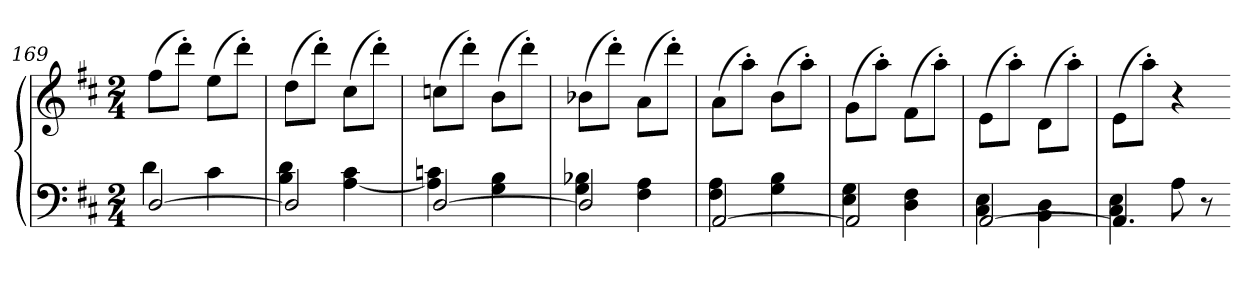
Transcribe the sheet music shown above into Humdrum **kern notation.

**kern	**kern
*part1	*part1
*staff2	*staff1
*clefF4	*clefG2
*k[f#c#]	*k[f#c#]
*D:	*D:
*M2/4	*M2/4
=169	=169
*^	*
[2D	4d	(8ff#L
.	.	8ddd'J)
.	4c#	(8eeL
.	.	8ddd'J)
=170	=170	=170
2D]	4B 4d	(8ddL
.	.	8ddd'J)
.	[4A 4c#	(8cc#L
.	.	8ddd'J)
=171	=171	=171
[2D	4A] 4cn	(8ccnL
.	.	8ddd'J)
.	4G 4B	(8bL
.	.	8ddd'J)
=172	=172	=172
2D]	4G 4B-X	(8b-XL
.	.	8ddd'J)
.	4F# 4A	(8aL
.	.	8ddd'J)
=173	=173	=173
[2AA	4F# 4A	(8aL
.	.	8aa'J)
.	4G 4B	(8bL
.	.	8aa'J)
=174	=174	=174
2AA]	4E 4G	(8gL
.	.	8aa'J)
.	4D 4F#	(8f#L
.	.	8aa'J)
=175	=175	=175
[2AA	4C# 4E	(8eL
.	.	8aa'J)
.	4BB 4D	(8dL
.	.	8aa'J)
=176	=176	=176
4.AA]	4C# 4E	(8eL
.	.	8aa'J)
.	8A	4r
8r	8ryy	.
*v	*v	*
=-	=-
*-	*-
